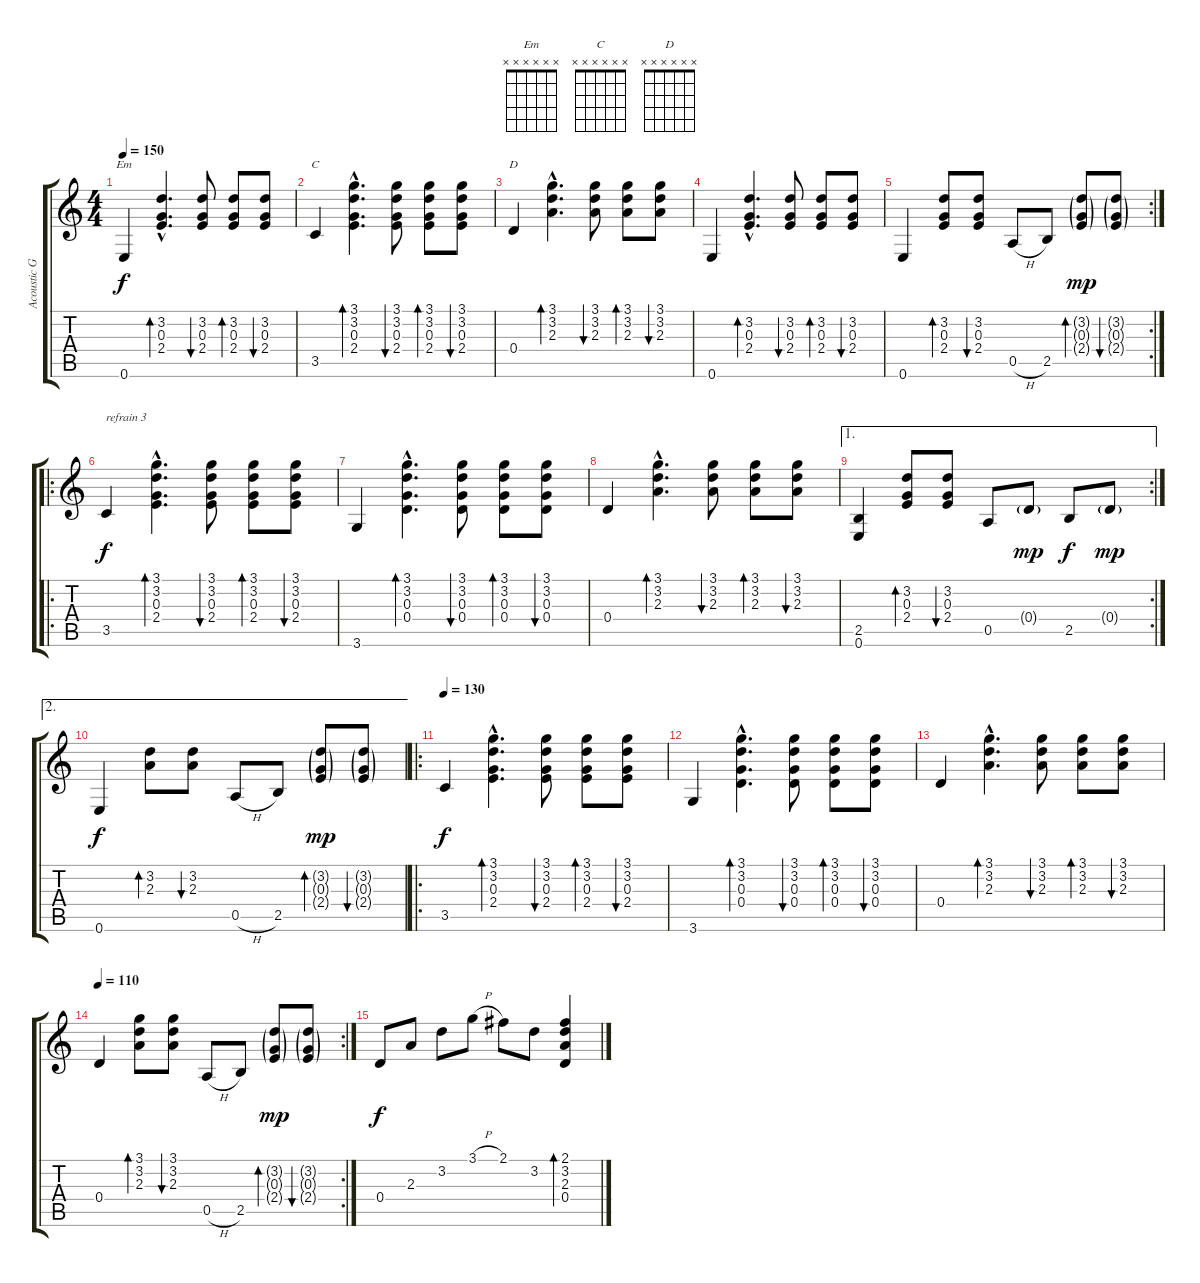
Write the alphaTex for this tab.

\track ("Acoustic Guitar" "Acoustic G") {instrument acousticguitarnylon}
\staff {score tabs}
\tuning (E4 B3 G3 D3 A2 E2) {hide}
\chord ("Em" x x x x x x) {firstfret 0}
\chord ("C" x x x x x x) {firstfret 0}
\chord ("D" x x x x x x) {firstfret 0}
\ts (4 4)
\tempo 150
\clef g2
\ks c
0.6.4{ch "Em" dy f} (3.2{hac} 0.3{hac} 2.4{hac}).4{d bd 60} (3.2 0.3 2.4).8{bu 60} (3.2 0.3 2.4).8{bd 60} (3.2 0.3 2.4).8{bu 60} |
3.5.4{ch "C"} (3.1{hac} 3.2{hac} 0.3{hac} 2.4{hac}).4{d bd 60} (3.1 3.2 0.3 2.4).8{bu 60} (3.1 3.2 0.3 2.4).8{bd 60} (3.1 3.2 0.3 2.4).8{bu 60} |
0.4.4{ch "D"} (3.1{hac} 3.2{hac} 2.3{hac}).4{d bd 60} (3.1 3.2 2.3).8{bu 60} (3.1 3.2 2.3).8{bd 60} (3.1 3.2 2.3).8{bu 60} |
0.6.4 (3.2{hac} 0.3{hac} 2.4{hac}).4{d bd 60} (3.2 0.3 2.4).8{bu 60} (3.2 0.3 2.4).8{bd 60} (3.2 0.3 2.4).8{bu 60} |
\rc 2
0.6.4 (3.2 0.3 2.4).8{bd 60} (3.2 0.3 2.4).8{bu 60} 0.5{h}.8 2.5.8 (3.2{g} 0.3{g} 2.4{g}).8{bd 60 dy mp} (3.2{g} 0.3{g} 2.4{g}).8{bu 60} |
\ro
3.5.4{txt "refrain 3" dy f} (3.1{hac} 3.2{hac} 0.3{hac} 2.4{hac}).4{d bd 60} (3.1 3.2 0.3 2.4).8{bu 60} (3.1 3.2 0.3 2.4).8{bd 60} (3.1 3.2 0.3 2.4).8{bu 60} |
3.6.4 (3.1{hac} 3.2{hac} 0.3{hac} 0.4{hac}).4{d bd 60} (3.1 3.2 0.3 0.4).8{bu 60} (3.1 3.2 0.3 0.4).8{bd 60} (3.1 3.2 0.3 0.4).8{bu 60} |
0.4.4 (3.1{hac} 3.2{hac} 2.3{hac}).4{d bd 60} (3.1 3.2 2.3).8{bu 60} (3.1 3.2 2.3).8{bd 60} (3.1 3.2 2.3).8{bu 60} |
\ae 1
\rc 2
(2.5 0.6).4 (3.2 0.3 2.4).8{bd 60} (3.2 0.3 2.4).8{bu 60} 0.5.8 0.4{g}.8{dy mp} 2.5.8{dy f} 0.4{g}.8{dy mp} |
\ae 2
0.6.4{dy f} (3.2 2.3).8{bd 60} (3.2 2.3).8{bu 60} 0.5{h}.8 2.5.8 (3.2{g} 0.3{g} 2.4{g}).8{bd 60 dy mp} (3.2{g} 0.3{g} 2.4{g}).8{bu 60} |
\ro
\tempo 130
3.5.4{dy f} (3.1{hac} 3.2{hac} 0.3{hac} 2.4{hac}).4{d bd 60} (3.1 3.2 0.3 2.4).8{bu 60} (3.1 3.2 0.3 2.4).8{bd 60} (3.1 3.2 0.3 2.4).8{bu 60} |
3.6.4 (3.1{hac} 3.2{hac} 0.3{hac} 0.4{hac}).4{d bd 60} (3.1 3.2 0.3 0.4).8{bu 60} (3.1 3.2 0.3 0.4).8{bd 60} (3.1 3.2 0.3 0.4).8{bu 60} |
0.4.4 (3.1{hac} 3.2{hac} 2.3{hac}).4{d bd 60} (3.1 3.2 2.3).8{bu 60} (3.1 3.2 2.3).8{bd 60} (3.1 3.2 2.3).8{bu 60} |
\rc 2
\tempo 110
0.4.4 (3.1 3.2 2.3).8{bd 60} (3.1 3.2 2.3).8{bu 60} 0.5{h}.8 2.5.8 (3.2{g} 0.3{g} 2.4{g}).8{bd 60 dy mp} (3.2{g} 0.3{g} 2.4{g}).8{bu 60} |
0.4.8{dy f} 2.3.8 3.2.8 3.1{h}.8 2.1.8 3.2.8 (2.1 3.2 2.3 0.4).4{bd 240}
